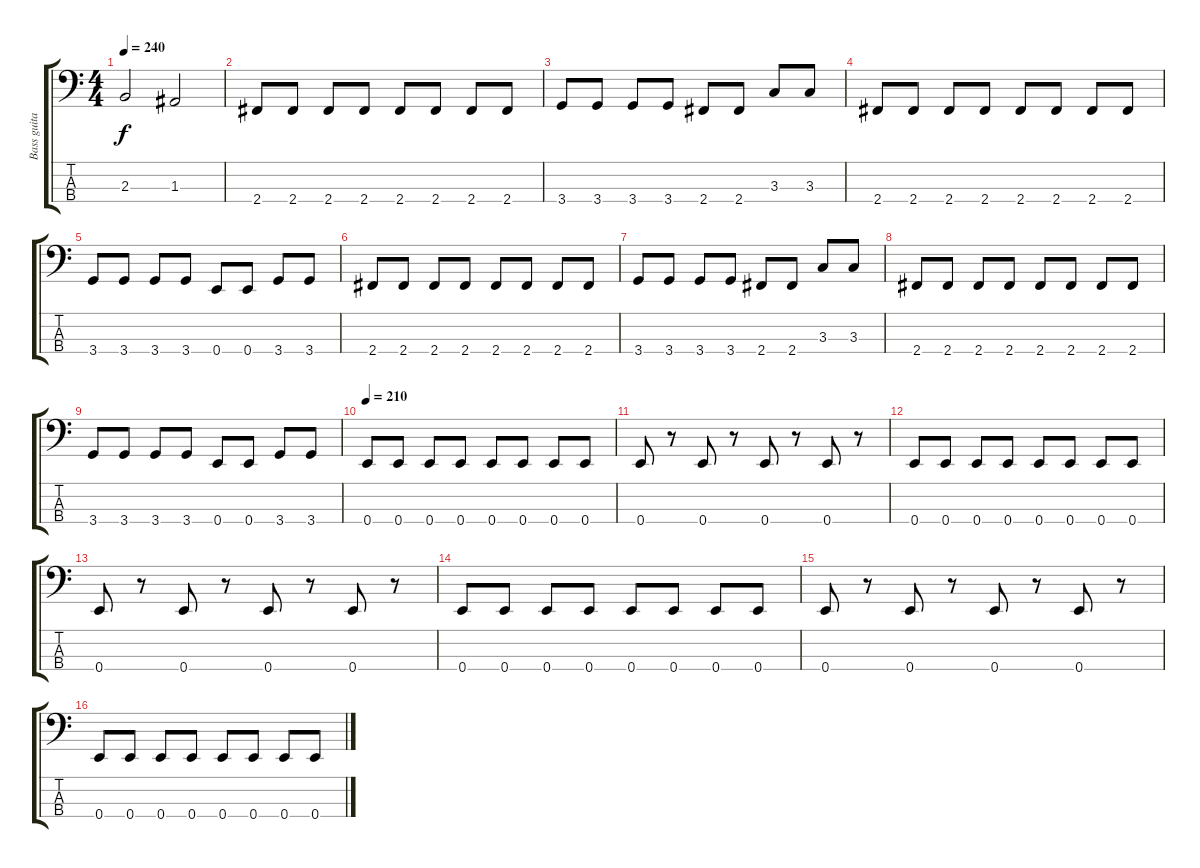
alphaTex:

\track ("Bass guitar" "Bass guita") {instrument electricbassfinger}
\staff {score tabs}
\tuning (G2 D2 A1 E1) {hide}
\ts (4 4)
\tempo 240
\clef f4
\ks c
2.3.2{dy f} 1.3.2 |
2.4.8 2.4.8 2.4.8 2.4.8 2.4.8 2.4.8 2.4.8 2.4.8 |
3.4.8 3.4.8 3.4.8 3.4.8 2.4.8 2.4.8 3.3.8 3.3.8 |
2.4.8 2.4.8 2.4.8 2.4.8 2.4.8 2.4.8 2.4.8 2.4.8 |
3.4.8 3.4.8 3.4.8 3.4.8 0.4.8 0.4.8 3.4.8 3.4.8 |
2.4.8 2.4.8 2.4.8 2.4.8 2.4.8 2.4.8 2.4.8 2.4.8 |
3.4.8 3.4.8 3.4.8 3.4.8 2.4.8 2.4.8 3.3.8 3.3.8 |
2.4.8 2.4.8 2.4.8 2.4.8 2.4.8 2.4.8 2.4.8 2.4.8 |
3.4.8 3.4.8 3.4.8 3.4.8 0.4.8 0.4.8 3.4.8 3.4.8 |
\tempo 210
0.4.8 0.4.8 0.4.8 0.4.8 0.4.8 0.4.8 0.4.8 0.4.8 |
0.4.8 r.8 0.4.8 r.8 0.4.8 r.8 0.4.8 r.8 |
0.4.8 0.4.8 0.4.8 0.4.8 0.4.8 0.4.8 0.4.8 0.4.8 |
0.4.8 r.8 0.4.8 r.8 0.4.8 r.8 0.4.8 r.8 |
0.4.8 0.4.8 0.4.8 0.4.8 0.4.8 0.4.8 0.4.8 0.4.8 |
0.4.8 r.8 0.4.8 r.8 0.4.8 r.8 0.4.8 r.8 |
0.4.8 0.4.8 0.4.8 0.4.8 0.4.8 0.4.8 0.4.8 0.4.8
